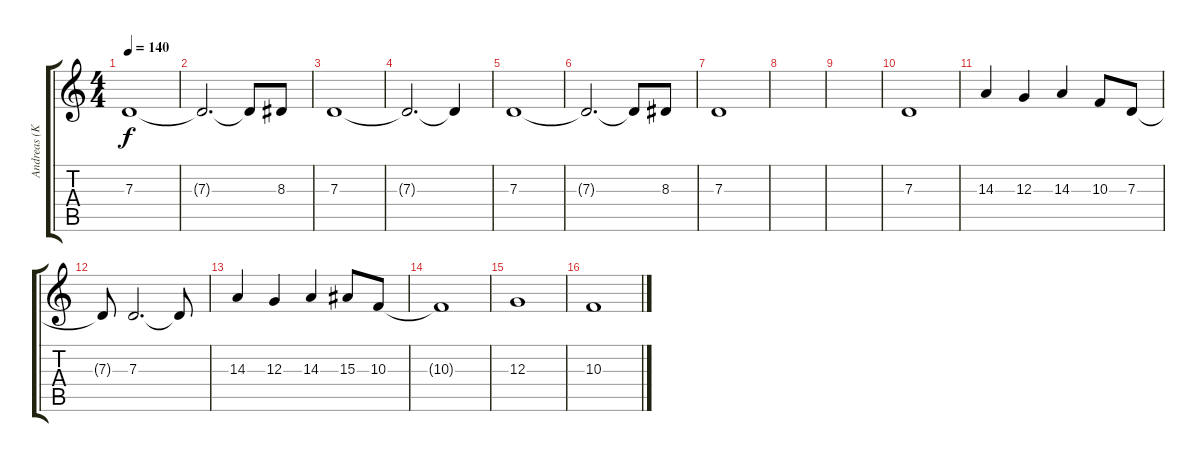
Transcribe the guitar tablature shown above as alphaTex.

\track ("Andreas (Keyboard)" "Andreas (K") {instrument orchestralharp}
\staff {score tabs}
\tuning (E4 B3 G3 D3 A2 E2) {hide}
\ts (4 4)
\tempo 140
\clef g2
\ks c
7.3.1{dy f instrument cello} |
7.3{t}.2{d} 7.3{t}.8 8.3.8 |
7.3.1 |
7.3{t}.2{d} 7.3{t}.4 |
7.3.1 |
7.3{t}.2{d} 7.3{t}.8 8.3.8 |
7.3.1 |
|
|
7.3.1 |
14.3.4 12.3.4 14.3.4 10.3.8 7.3.8 |
7.3{t}.8 7.3.2{d} 7.3{t}.8 |
14.3.4 12.3.4 14.3.4 15.3.8 10.3.8 |
10.3{t}.1 |
12.3.1 |
10.3.1
